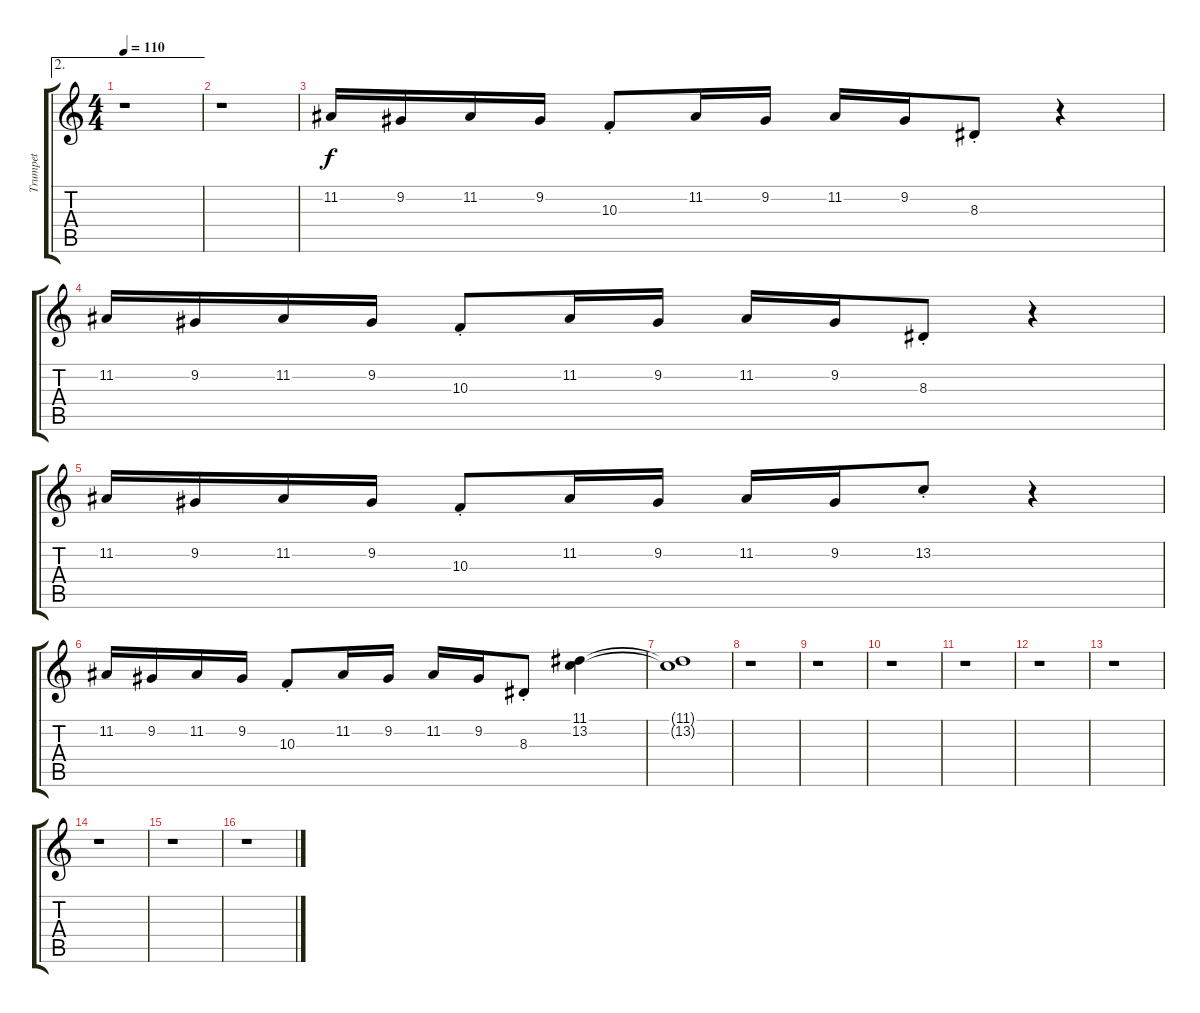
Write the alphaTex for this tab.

\track ("Trumpet" "Trumpet") {instrument trumpet}
\staff {score tabs}
\tuning (E4 B3 G3 D3 A2 E2) {hide}
\ae 2
\ts (4 4)
\tempo 110
\clef g2
\ks c
r.1{dy f} |
r.1 |
11.2.16 9.2.16 11.2.16 9.2.16 10.3{st}.8 11.2.16 9.2.16 11.2.16 9.2.16 8.3{st}.8 r.4 |
11.2.16 9.2.16 11.2.16 9.2.16 10.3{st}.8 11.2.16 9.2.16 11.2.16 9.2.16 8.3{st}.8 r.4 |
11.2.16 9.2.16 11.2.16 9.2.16 10.3{st}.8 11.2.16 9.2.16 11.2.16 9.2.16 13.2{st}.8 r.4 |
11.2.16 9.2.16 11.2.16 9.2.16 10.3{st}.8 11.2.16 9.2.16 11.2.16 9.2.16 8.3{st}.8 (11.1 13.2).4 |
(11.1{t} 13.2{t}).1 |
r.1 |
r.1 |
r.1 |
r.1 |
r.1 |
r.1 |
r.1 |
r.1 |
r.1
